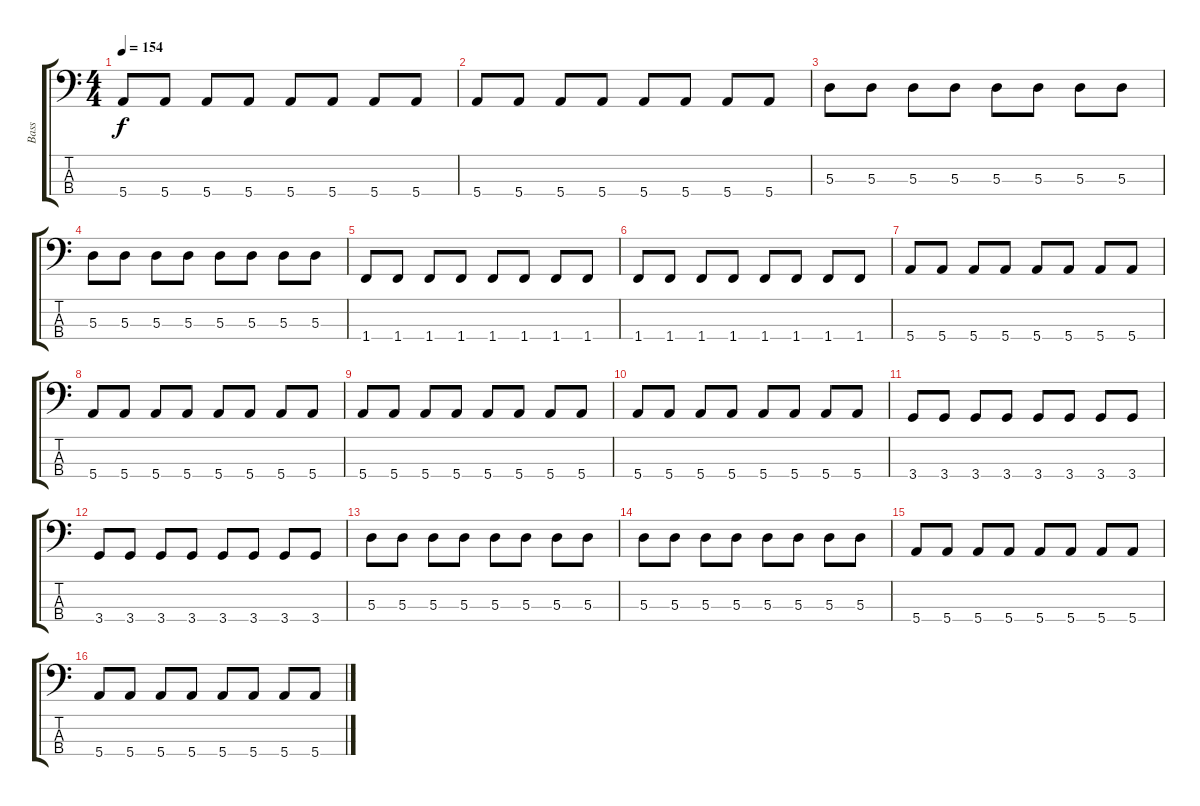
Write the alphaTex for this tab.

\track ("Bass" "Bass") {instrument electricbasspick}
\staff {score tabs}
\tuning (G2 D2 A1 E1) {hide}
\ts (4 4)
\tempo 154
\clef f4
\ks c
5.4.8{dy f} 5.4.8 5.4.8 5.4.8 5.4.8 5.4.8 5.4.8 5.4.8 |
5.4.8 5.4.8 5.4.8 5.4.8 5.4.8 5.4.8 5.4.8 5.4.8 |
5.3.8 5.3.8 5.3.8 5.3.8 5.3.8 5.3.8 5.3.8 5.3.8 |
5.3.8 5.3.8 5.3.8 5.3.8 5.3.8 5.3.8 5.3.8 5.3.8 |
1.4.8 1.4.8 1.4.8 1.4.8 1.4.8 1.4.8 1.4.8 1.4.8 |
1.4.8 1.4.8 1.4.8 1.4.8 1.4.8 1.4.8 1.4.8 1.4.8 |
5.4.8 5.4.8 5.4.8 5.4.8 5.4.8 5.4.8 5.4.8 5.4.8 |
5.4.8 5.4.8 5.4.8 5.4.8 5.4.8 5.4.8 5.4.8 5.4.8 |
5.4.8 5.4.8 5.4.8 5.4.8 5.4.8 5.4.8 5.4.8 5.4.8 |
5.4.8 5.4.8 5.4.8 5.4.8 5.4.8 5.4.8 5.4.8 5.4.8 |
3.4.8 3.4.8 3.4.8 3.4.8 3.4.8 3.4.8 3.4.8 3.4.8 |
3.4.8 3.4.8 3.4.8 3.4.8 3.4.8 3.4.8 3.4.8 3.4.8 |
5.3.8 5.3.8 5.3.8 5.3.8 5.3.8 5.3.8 5.3.8 5.3.8 |
5.3.8 5.3.8 5.3.8 5.3.8 5.3.8 5.3.8 5.3.8 5.3.8 |
5.4.8 5.4.8 5.4.8 5.4.8 5.4.8 5.4.8 5.4.8 5.4.8 |
5.4.8 5.4.8 5.4.8 5.4.8 5.4.8 5.4.8 5.4.8 5.4.8
